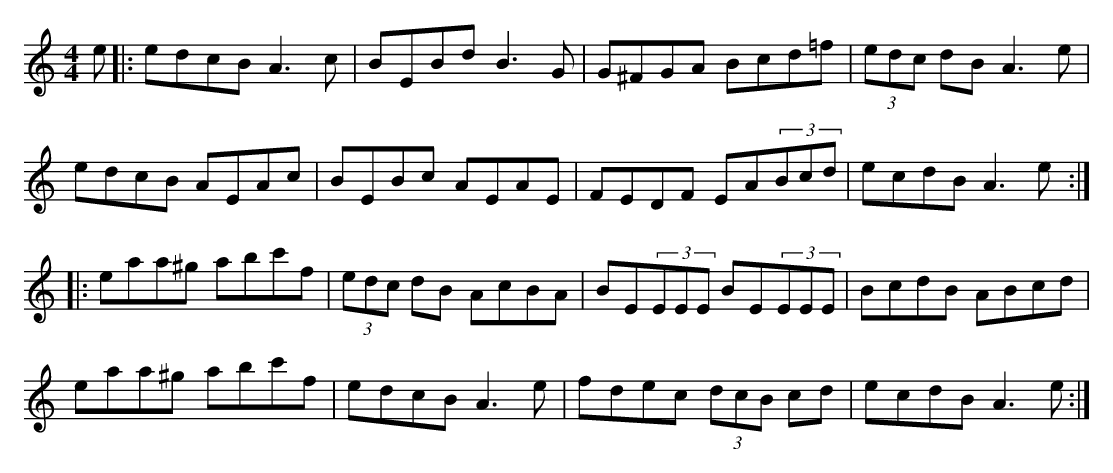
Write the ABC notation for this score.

X:1
M:4/4
K:Amin
e|:edcB A3c|BEBd B3G|G^FGA Bcd=f|(3edc dB A3e|
edcB AEAc|BEBc AEAE|FEDF EA(3Bcd|ecdB A3e:|
|:eaa^g abc'f|(3edc dB AcBA|BE(3EEE BE(3EEE|BcdB ABcd|
eaa^g abc'f|edcB A3e|fdec (3dcB cd|ecdB A3e:|
